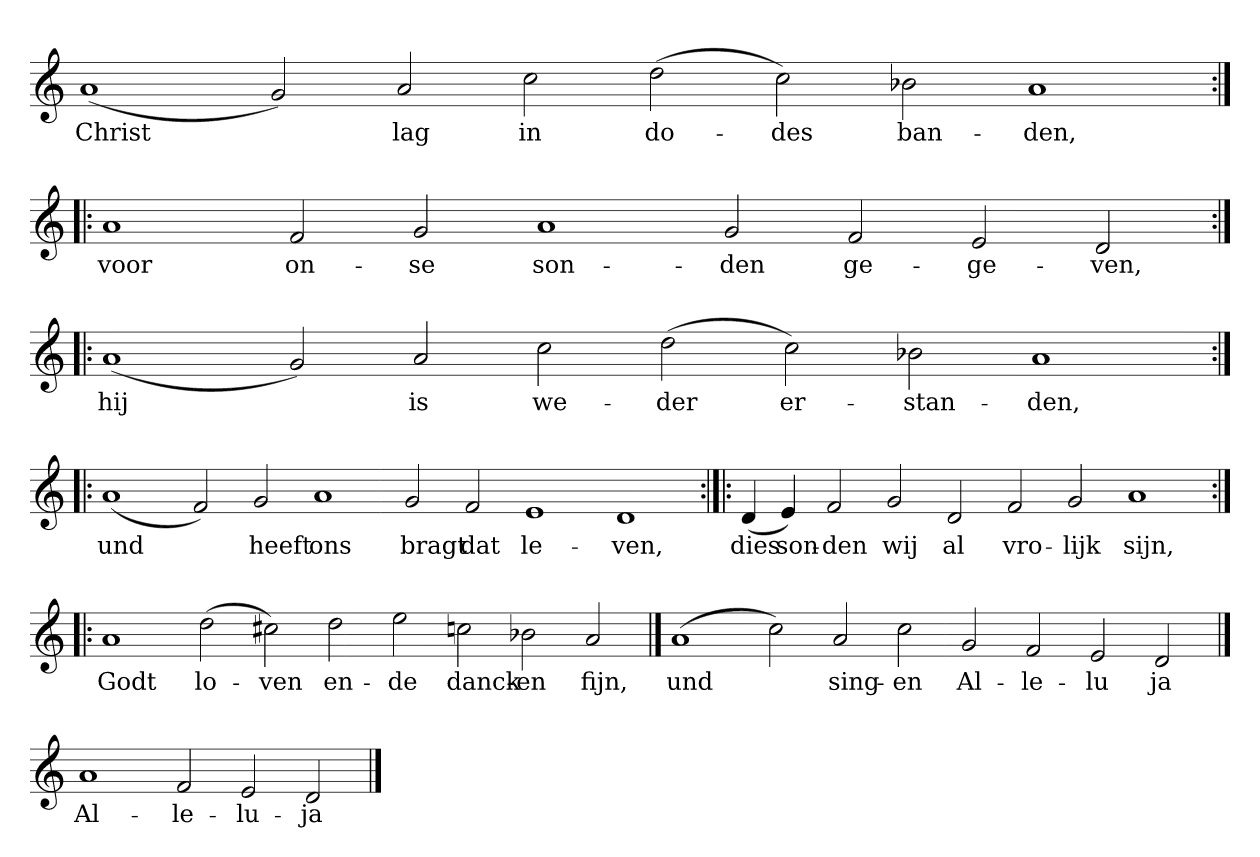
**kern	**text
*part1	*part1
*staff1	*staff1
*clefG2	*
*k[]	*
*C:	*
=	=
(1a	Christ
2g)	.
2a	lag
2cc	in
(2dd	do-
2cc)	-des
2b-X	ban-
1a	-den,
=:|!|:	=:|!|:
1a	voor
2f	on-
2g	-se
1a	son-
2g	-den
2f	ge-
2e	-ge-
2d	-ven,
=:|!|:	=:|!|:
(1a	hij
2g)	.
2a	is
2cc	we-
(2dd	-der
2cc)	er-
2b-X	-stan-
1a	-den,
=:|!|:	=:|!|:
(1a	und
2f)	.
2g	heeft
1a	ons
2g	bragt
2f	dat
1e	le-
1d	-ven,
=:|!|:	=:|!|:
(4d	dies
4e)	son-
2f	-den
2g	wij
2d	al
2f	vro-
2g	-lijk
1a	sijn,
=:|!|:	=:|!|:
1a	Godt
(2dd	lo-
2cc#X)	-ven
2dd	en-
2ee	-de
2ccn	danck-
2b-X	-en
2a	fijn,
==	==
(1a	und
2cc)	.
2a	sing-
2cc	-en
2g	Al-
2f	-le-
2e	-lu
2d	ja
==	==
1a	Al-
2f	-le-
2e	-lu-
2d	-ja
==	==
*-	*-
